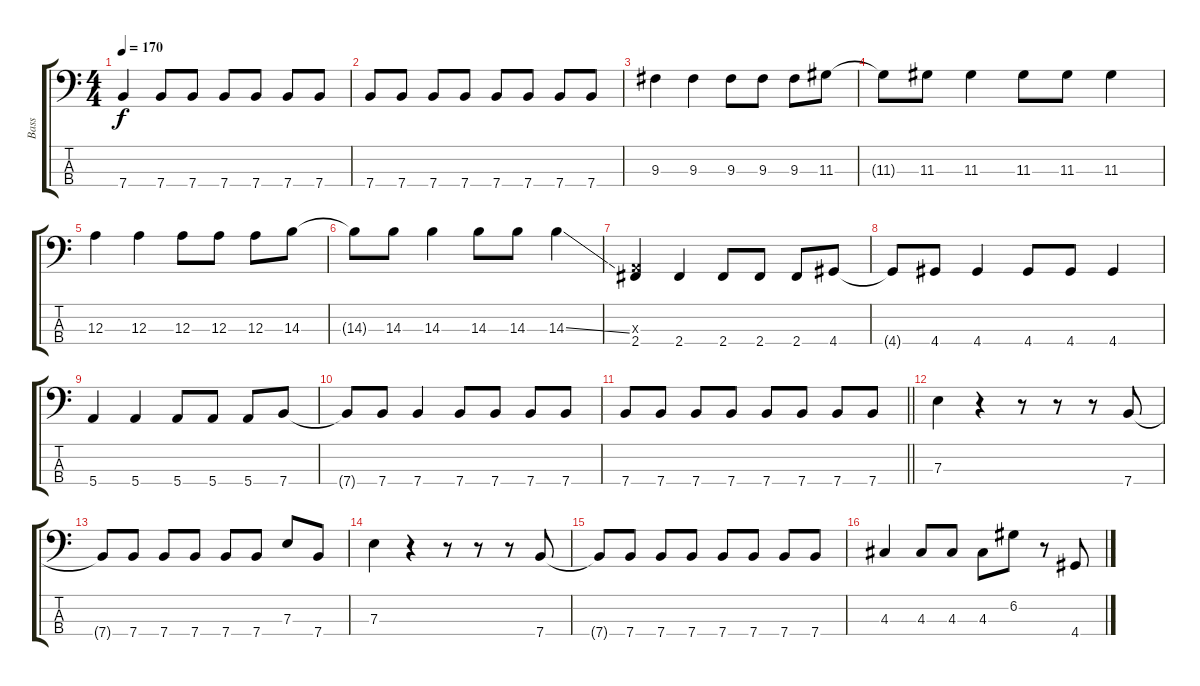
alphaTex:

\track ("Bass" "Bass") {instrument electricbasspick}
\staff {score tabs}
\tuning (G2 D2 A1 E1) {hide}
\ts (4 4)
\tempo 170
\clef f4
\ks c
7.4.4{dy f} 7.4.8 7.4.8 7.4.8 7.4.8 7.4.8 7.4.8 |
7.4.8 7.4.8 7.4.8 7.4.8 7.4.8 7.4.8 7.4.8 7.4.8 |
9.3.4 9.3.4 9.3.8 9.3.8 9.3.8 11.3.8 |
11.3{t}.8 11.3.8 11.3.4 11.3.8 11.3.8 11.3.4 |
12.3.4 12.3.4 12.3.8 12.3.8 12.3.8 14.3.8 |
14.3{t}.8 14.3.8 14.3.4 14.3.8 14.3.8 14.3{ss}.4 |
(0.3{x} 2.4).4 2.4.4 2.4.8 2.4.8 2.4.8 4.4.8 |
4.4{t}.8 4.4.8 4.4.4 4.4.8 4.4.8 4.4.4 |
5.4.4 5.4.4 5.4.8 5.4.8 5.4.8 7.4.8 |
7.4{t}.8 7.4.8 7.4.4 7.4.8 7.4.8 7.4.8 7.4.8 |
\barLineRight lightlight
7.4.8 7.4.8 7.4.8 7.4.8 7.4.8 7.4.8 7.4.8 7.4.8 |
7.3.4 r.4 r.8 r.8 r.8 7.4.8 |
7.4{t}.8 7.4.8 7.4.8 7.4.8 7.4.8 7.4.8 7.3.8 7.4.8 |
7.3.4 r.4 r.8 r.8 r.8 7.4.8 |
7.4{t}.8 7.4.8 7.4.8 7.4.8 7.4.8 7.4.8 7.4.8 7.4.8 |
4.3.4 4.3.8 4.3.8 4.3.8 6.2.8 r.8 4.4.8
